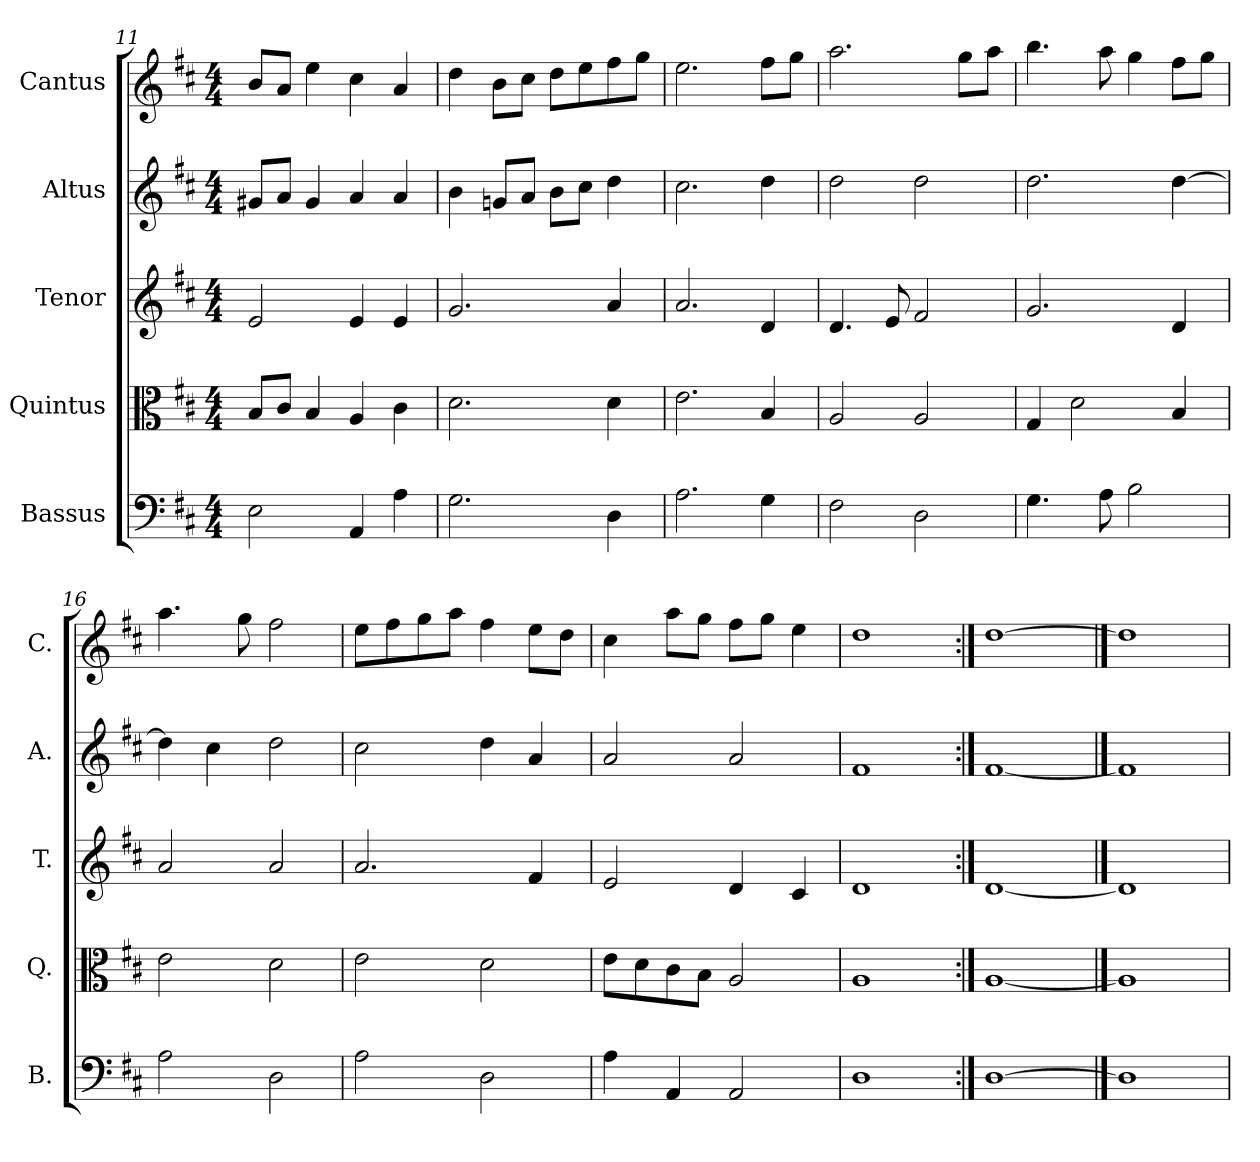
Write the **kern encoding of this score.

**kern	**kern	**kern	**kern	**kern
*part5	*part4	*part3	*part2	*part1
*staff5	*staff4	*staff3	*staff2	*staff1
*I"Bassus	*I"Quintus	*I"Tenor	*I"Altus	*I"Cantus
*I'B.	*I'Q.	*I'T.	*I'A.	*I'C.
!!LO:PB:g=z
*clefF4	*clefC3	*clefG2	*clefG2	*clefG2
*k[f#c#]	*k[f#c#]	*k[f#c#]	*k[f#c#]	*k[f#c#]
*D:	*D:	*D:	*D:	*D:
*M4/4	*M4/4	*M4/4	*M4/4	*M4/4
=11	=11	=11	=11	=11
2E\	8B/L	2e/	8g#X/L	8b/L
.	8c#/J	.	8a/J	8a/J
.	4B/	.	4g#/	4ee\
4AA/	4A/	4e/	4a/	4cc#\
4A\	4c#\	4e/	4a/	4a/
=12	=12	=12	=12	=12
2.G\	2.d\	2.g/	4b\	4dd\
.	.	.	8gn/L	8b\L
.	.	.	8a/J	8cc#\J
.	.	.	8b\L	8dd\L
.	.	.	8cc#\J	8ee\
4D\	4d\	4a/	4dd\	8ff#\
.	.	.	.	8gg\J
=13	=13	=13	=13	=13
2.A\	2.e\	2.a/	2.cc#\	2.ee\
4G\	4B/	4d/	4dd\	8ff#\L
.	.	.	.	8gg\J
=14	=14	=14	=14	=14
2F#\	2A/	4.d/	2dd\	2.aa\
.	.	8e/	.	.
2D\	2A/	2f#/	2dd\	.
.	.	.	.	8gg\L
.	.	.	.	8aa\J
=15	=15	=15	=15	=15
4.G\	4G/	2.g/	2.dd\	4.bb\
.	2d\	.	.	.
8A\	.	.	.	8aa\
2B\	.	.	.	4gg\
.	4B/	4d/	[4dd\	8ff#\L
.	.	.	.	8gg\J
!!LO:PB:g=z
=16	=16	=16	=16	=16
2A\	2e\	2a/	4dd\]	4.aa\
.	.	.	4cc#\	.
.	.	.	.	8gg\
2D\	2d\	2a/	2dd\	2ff#\
=17	=17	=17	=17	=17
2A\	2e\	2.a/	2cc#\	8ee\L
.	.	.	.	8ff#\
.	.	.	.	8gg\
.	.	.	.	8aa\J
2D\	2d\	.	4dd\	4ff#\
.	.	4f#/	4a/	8ee\L
.	.	.	.	8dd\J
=18	=18	=18	=18	=18
4A\	8e\L	2e/	2a/	4cc#\
.	8d\	.	.	.
4AA/	8c#\	.	.	8aa\L
.	8B\J	.	.	8gg\J
2AA/	2A/	4d/	2a/	8ff#\L
.	.	.	.	8gg\J
.	.	4c#/	.	4ee\
=19	=19	=19	=19	=19
1D\	1A/	1d/	1f#/	1dd\
=20:|!	=20:|!	=20:|!	=20:|!	=20:|!
[1D\	[1A/	[1d/	[1f#/	[1dd\
==21	==21	==21	==21	==21
1D\]	1A/]	1d/]	1f#/]	1dd\]
=	=	=	=	=
*-	*-	*-	*-	*-
